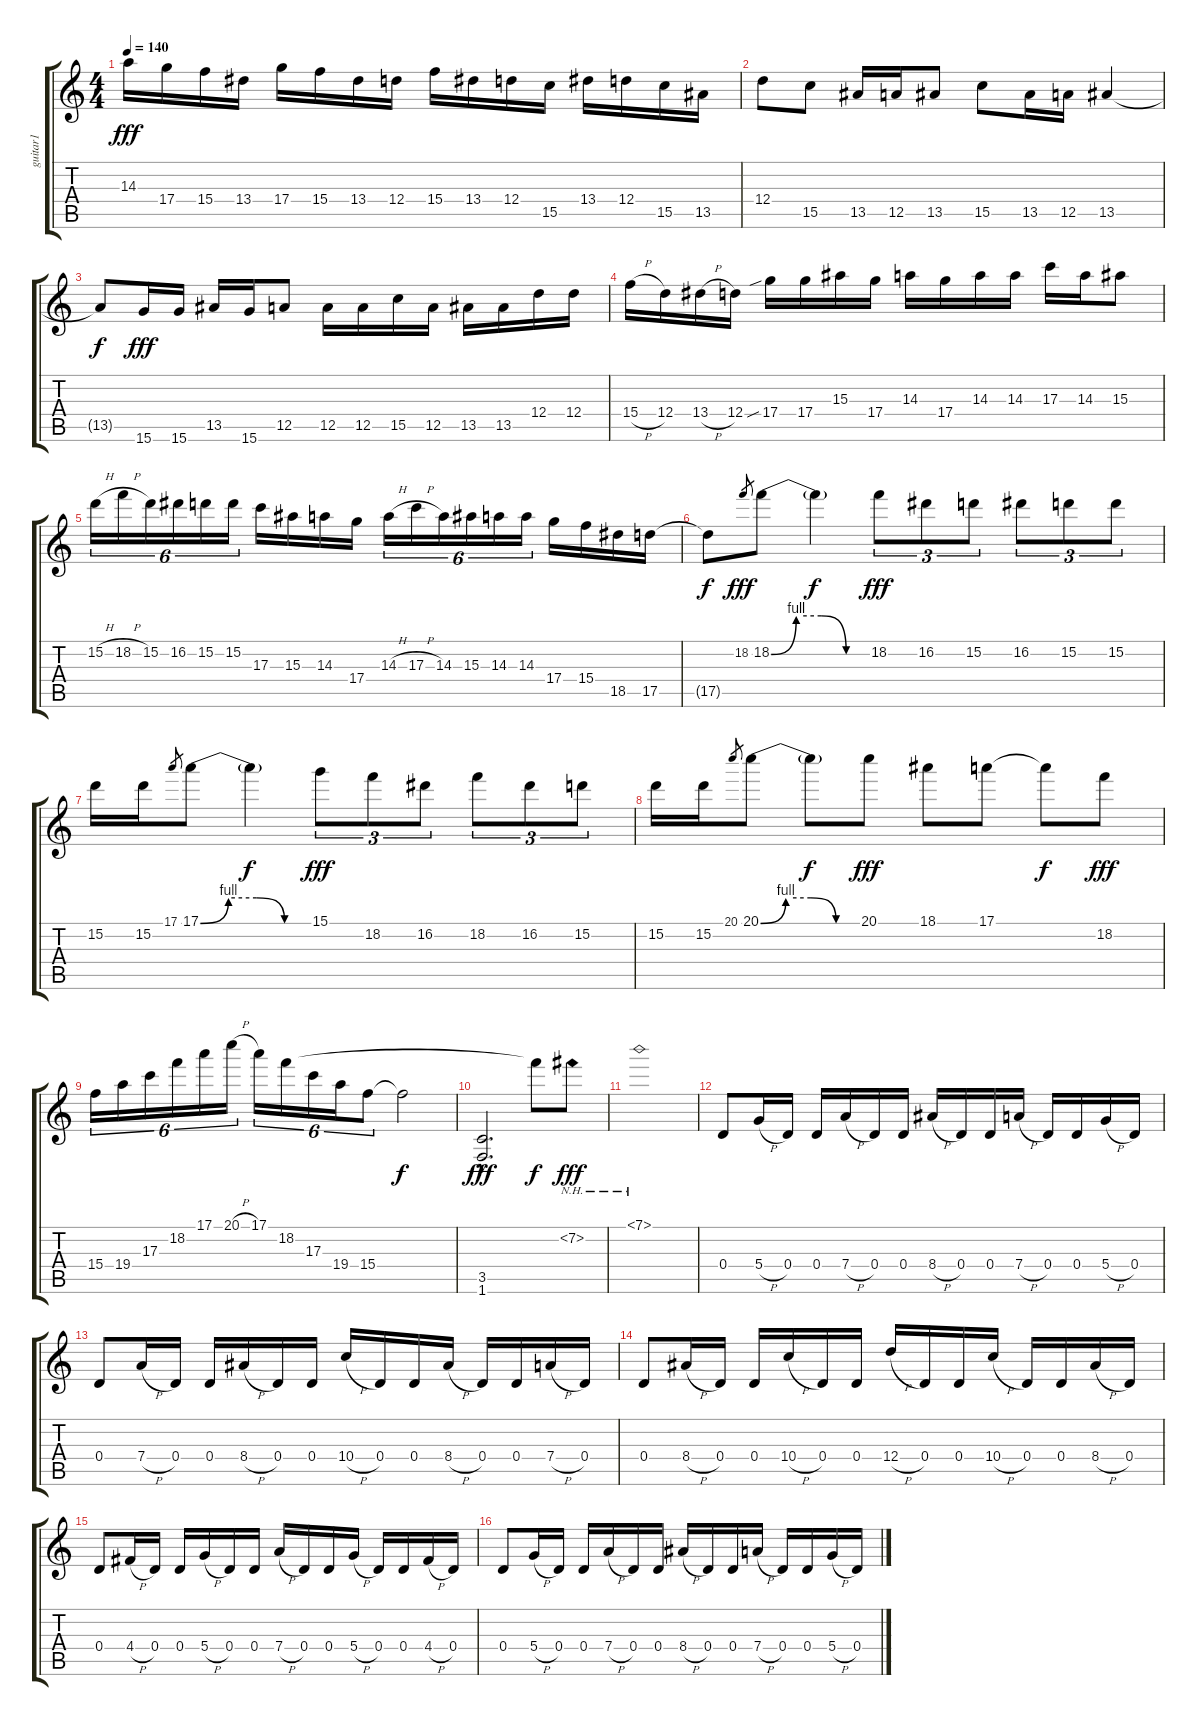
\track ("guitar1" "guitar1") {instrument overdrivenguitar}
\staff {score tabs}
\tuning (E4 B3 G3 D3 A2 E2) {hide}
\ts (4 4)
\tempo 140
\clef g2
\ks c
14.3.16{dy fff} 17.4.16 15.4.16 13.4.16 17.4.16 15.4.16 13.4.16 12.4.16 15.4.16 13.4.16 12.4.16 15.5.16 13.4.16 12.4.16 15.5.16 13.5.16 |
12.4.8 15.5.8 13.5.16 12.5.16 13.5.8 15.5.8 13.5.16 12.5.16 13.5.4 |
13.5{t}.8{dy f} 15.6.16{dy fff} 15.6.16 13.5.16 15.6.16 12.5.8 12.5.16 12.5.16 15.5.16 12.5.16 13.5.16 13.5.16 12.4.16 12.4.16 |
15.4{h}.16 12.4.16 13.4{h}.16 12.4.16 17.4{sib}.16 17.4.16 15.3.16 17.4.16 14.3.16 17.4.16 14.3.16 14.3.16 17.3.16 14.3.16 15.3.8 |
15.2{h}.16{tu (6 4)} 18.2{h}.16{tu (6 4)} 15.2.16{tu (6 4)} 16.2.16{tu (6 4)} 15.2.16{tu (6 4)} 15.2.16{tu (6 4)} 17.3.16 15.3.16 14.3.16 17.4.16 14.3{h}.16{tu (6 4)} 17.3{h}.16{tu (6 4)} 14.3.16{tu (6 4)} 15.3.16{tu (6 4)} 14.3.16{tu (6 4)} 14.3.16{tu (6 4)} 17.4.16 15.4.16 18.5.16 17.5.16 |
17.5{t}.8{dy f} 18.2.8{gr dy fff} 18.2{be (custom 0 0 15 4 30 4 45 0 60 0)}.8 18.2{t}.4{dy f} 18.2.8{tu (3 2) dy fff} 16.2.8{tu (3 2)} 15.2.8{tu (3 2)} 16.2.8{tu (3 2)} 15.2.8{tu (3 2)} 15.2.8{tu (3 2)} |
15.2.16 15.2.16 17.1.8{gr} 17.1{be (custom 0 0 15 4 30 4 45 0 60 0)}.8 17.1{t}.4{dy f} 15.1.8{tu (3 2) dy fff} 18.2.8{tu (3 2)} 16.2.8{tu (3 2)} 18.2.8{tu (3 2)} 16.2.8{tu (3 2)} 15.2.8{tu (3 2)} |
15.2.16 15.2.16 20.1.8{gr} 20.1{be (custom 0 0 15 4 30 4 45 0 60 0)}.8 20.1{t}.8{dy f} 20.1.8{dy fff} 18.1.8 17.1.8 17.1{t}.8{dy f} 18.2.8{dy fff} |
15.4.16{tu (6 4)} 19.4.16{tu (6 4)} 17.3.16{tu (6 4)} 18.2.16{tu (6 4)} 17.1.16{tu (6 4)} 20.1{h}.16{tu (6 4)} 17.1.16{tu (6 4)} 18.2.16{tu (6 4)} 17.3.16{tu (6 4)} 19.4.16{tu (6 4)} 15.4.8{tu (6 4)} 15.4{t}.2{dy f} |
(3.5{hac} 1.6{hac}).2{d dy fff} 18.2{t}.8{dy f} 7.2{nh}.8{dy fff} |
7.1{nh}.1 |
0.4.8 5.4{h}.16 0.4.16 0.4.16 7.4{h}.16 0.4.16 0.4.16 8.4{h}.16 0.4.16 0.4.16 7.4{h}.16 0.4.16 0.4.16 5.4{h}.16 0.4.16 |
0.4.8 7.4{h}.16 0.4.16 0.4.16 8.4{h}.16 0.4.16 0.4.16 10.4{h}.16 0.4.16 0.4.16 8.4{h}.16 0.4.16 0.4.16 7.4{h}.16 0.4.16 |
0.4.8 8.4{h}.16 0.4.16 0.4.16 10.4{h}.16 0.4.16 0.4.16 12.4{h}.16 0.4.16 0.4.16 10.4{h}.16 0.4.16 0.4.16 8.4{h}.16 0.4.16 |
0.4.8 4.4{h}.16 0.4.16 0.4.16 5.4{h}.16 0.4.16 0.4.16 7.4{h}.16 0.4.16 0.4.16 5.4{h}.16 0.4.16 0.4.16 4.4{h}.16 0.4.16 |
0.4.8 5.4{h}.16 0.4.16 0.4.16 7.4{h}.16 0.4.16 0.4.16 8.4{h}.16 0.4.16 0.4.16 7.4{h}.16 0.4.16 0.4.16 5.4{h}.16 0.4.16
